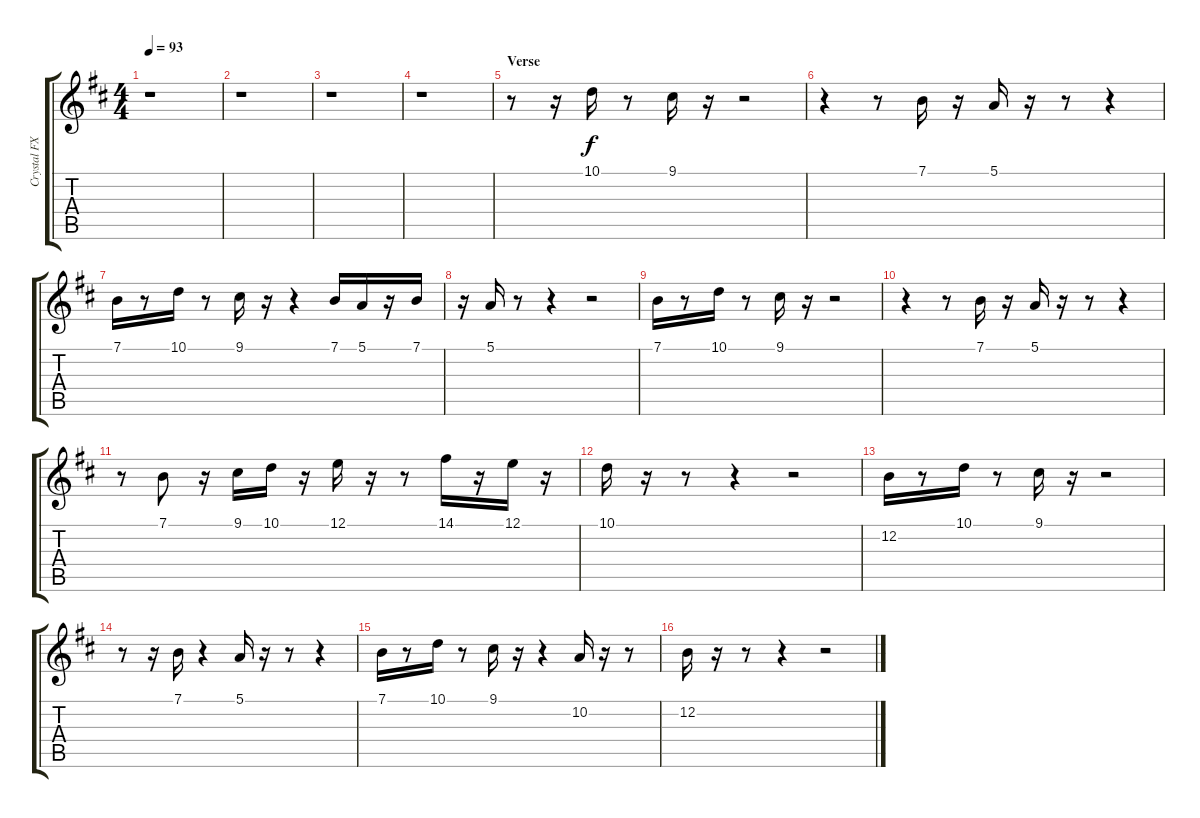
\track ("Crystal FX" "Crystal FX") {instrument fx3crystal}
\staff {score tabs}
\tuning (E4 B3 G3 D3 A2 E2) {hide}
\ts (4 4)
\tempo 93
\clef g2
\ks d
r.1{dy f instrument fx3crystal} |
r.1 |
r.1 |
r.1 |
\section ("" "Verse")
r.8 r.16 10.1.16 r.8 9.1.16 r.16 r.2 |
r.4 r.8 7.1.16 r.16 5.1.16 r.16 r.8 r.4 |
7.1.16 r.8 10.1.16 r.8 9.1.16 r.16 r.4 7.1.16 5.1.16 r.16 7.1.16 |
r.16 5.1.16 r.8 r.4 r.2 |
7.1.16 r.8 10.1.16 r.8 9.1.16 r.16 r.2 |
r.4 r.8 7.1.16 r.16 5.1.16 r.16 r.8 r.4 |
r.8 7.1.8 r.16 9.1.16 10.1.16 r.16 12.1.16 r.16 r.8 14.1.16 r.16 12.1.16 r.16 |
10.1.16 r.16 r.8 r.4 r.2 |
12.2.16 r.8 10.1.16 r.8 9.1.16 r.16 r.2 |
r.8 r.16 7.1.16 r.4 5.1.16 r.16 r.8 r.4 |
7.1.16 r.8 10.1.16 r.8 9.1.16 r.16 r.4 10.2.16 r.16 r.8 |
12.2.16 r.16 r.8 r.4 r.2
